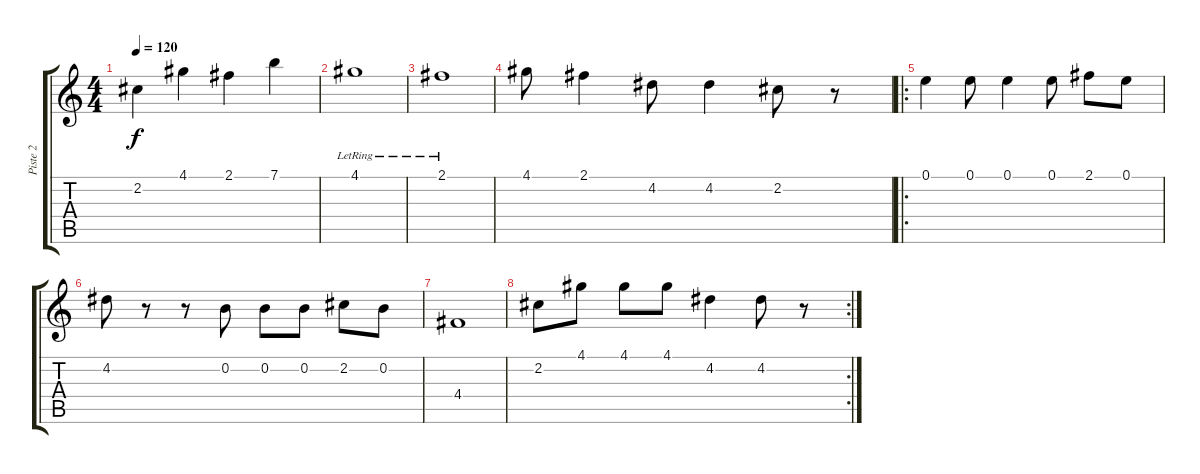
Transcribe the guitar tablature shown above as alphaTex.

\track ("Piste 2" "Piste 2") {instrument electricguitarjazz}
\staff {score tabs}
\tuning (E4 B3 G3 D3 A2 E2) {hide}
\ts (4 4)
\tempo 120
\clef g2
\ks c
2.2.4{dy f} 4.1.4 2.1.4 7.1.4 |
4.1{lr}.1 |
2.1{lr}.1 |
4.1.8 2.1.4 4.2.8 4.2.4 2.2.8 r.8 |
\ro
0.1.4 0.1.8 0.1.4 0.1.8 2.1.8 0.1.8 |
4.2.8 r.8 r.8 0.2.8 0.2.8 0.2.8 2.2.8 0.2.8 |
4.4.1 |
\rc 2
2.2.8 4.1.8 4.1.8 4.1.8 4.2.4 4.2.8 r.8
